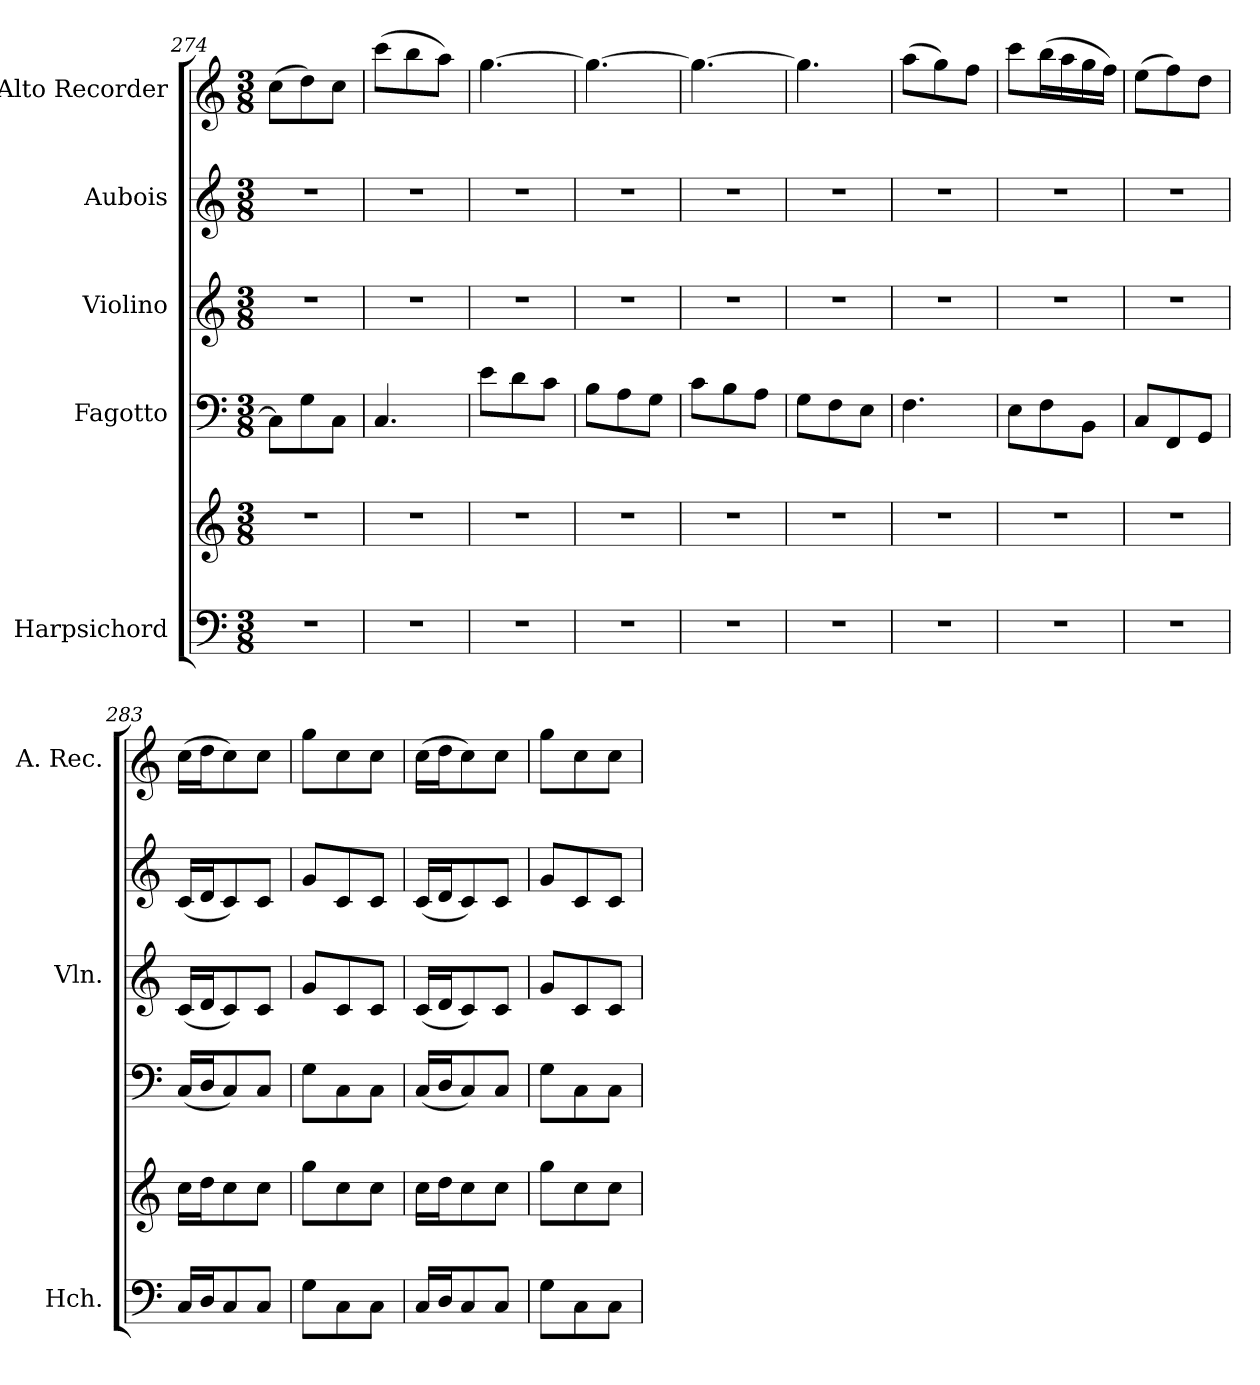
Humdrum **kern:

**kern	**kern	**kern	**kern	**kern	**kern
*part5	*part5	*part4	*part3	*part2	*part1
*staff6	*staff5	*staff4	*staff3	*staff2	*staff1
*I"Harpsichord	*	*I"Fagotto	*I"Violino	*I"Aubois	*I"Alto Recorder
*I'Hch.	*	*	*I'Vln.	*	*I'A. Rec.
*clefF4	*clefG2	*clefF4	*clefG2	*clefG2	*clefG2
*k[]	*k[]	*k[]	*k[]	*k[]	*k[]
*M3/8	*M3/8	*M3/8	*M3/8	*M3/8	*M3/8
=274	=274	=274	=274	=274	=274
4.r	4.r	8C\L]	4.r	4.r	(8cc\L
.	.	8G\	.	.	8dd\)
.	.	8C\J	.	.	8cc\J
=275	=275	=275	=275	=275	=275
4.r	4.r	4.C/	4.r	4.r	(8ccc\L
.	.	.	.	.	8bb\
.	.	.	.	.	8aa\J)
!!LO:LB:g=z
=276	=276	=276	=276	=276	=276
4.r	4.r	8e\L	4.r	4.r	[4.gg\
.	.	8d\	.	.	.
.	.	8c\J	.	.	.
=277	=277	=277	=277	=277	=277
4.r	4.r	8B\L	4.r	4.r	4.gg\_
.	.	8A\	.	.	.
.	.	8G\J	.	.	.
=278	=278	=278	=278	=278	=278
4.r	4.r	8c\L	4.r	4.r	4.gg\_
.	.	8B\	.	.	.
.	.	8A\J	.	.	.
=279	=279	=279	=279	=279	=279
4.r	4.r	8G\L	4.r	4.r	4.gg\]
.	.	8F\	.	.	.
.	.	8E\J	.	.	.
=280	=280	=280	=280	=280	=280
4.r	4.r	4.F\	4.r	4.r	(>8aa\L
.	.	.	.	.	8gg\)
.	.	.	.	.	8ff\J
=281	=281	=281	=281	=281	=281
4.r	4.r	8E\L	4.r	4.r	8ccc\L
.	.	8F\	.	.	(16bb\L
.	.	.	.	.	16aa\
.	.	8BB\J	.	.	16gg\
.	.	.	.	.	16ff\JJ)
=282	=282	=282	=282	=282	=282
4.r	4.r	8C/L	4.r	4.r	(>8ee\L
.	.	8FF/	.	.	8ff\)
.	.	8GG/J	.	.	8dd\J
=283	=283	=283	=283	=283	=283
16C/LL	16cc\LL	(16C/LL	(16c/LL	(16c/LL	(16cc\LL
16D/J	16dd\J	16D/J	16d/J	16d/J	16dd\J
8C/	8cc\	8C/)	8c/)	8c/)	8cc\)
8C/J	8cc\J	8C/J	8c/J	8c/J	8cc\J
=284	=284	=284	=284	=284	=284
8G\L	8gg\L	8G\L	8g/L	8g/L	8gg\L
8C\	8cc\	8C\	8c/	8c/	8cc\
8C\J	8cc\J	8C\J	8c/J	8c/J	8cc\J
=285	=285	=285	=285	=285	=285
16C/LL	16cc\LL	(16C/LL	(16c/LL	(16c/LL	(16cc\LL
16D/J	16dd\J	16D/J	16d/J	16d/J	16dd\J
8C/	8cc\	8C/)	8c/)	8c/)	8cc\)
8C/J	8cc\J	8C/J	8c/J	8c/J	8cc\J
=286	=286	=286	=286	=286	=286
8G\L	8gg\L	8G\L	8g/L	8g/L	8gg\L
8C\	8cc\	8C\	8c/	8c/	8cc\
8C\J	8cc\J	8C\J	8c/J	8c/J	8cc\J
=	=	=	=	=	=
*-	*-	*-	*-	*-	*-
